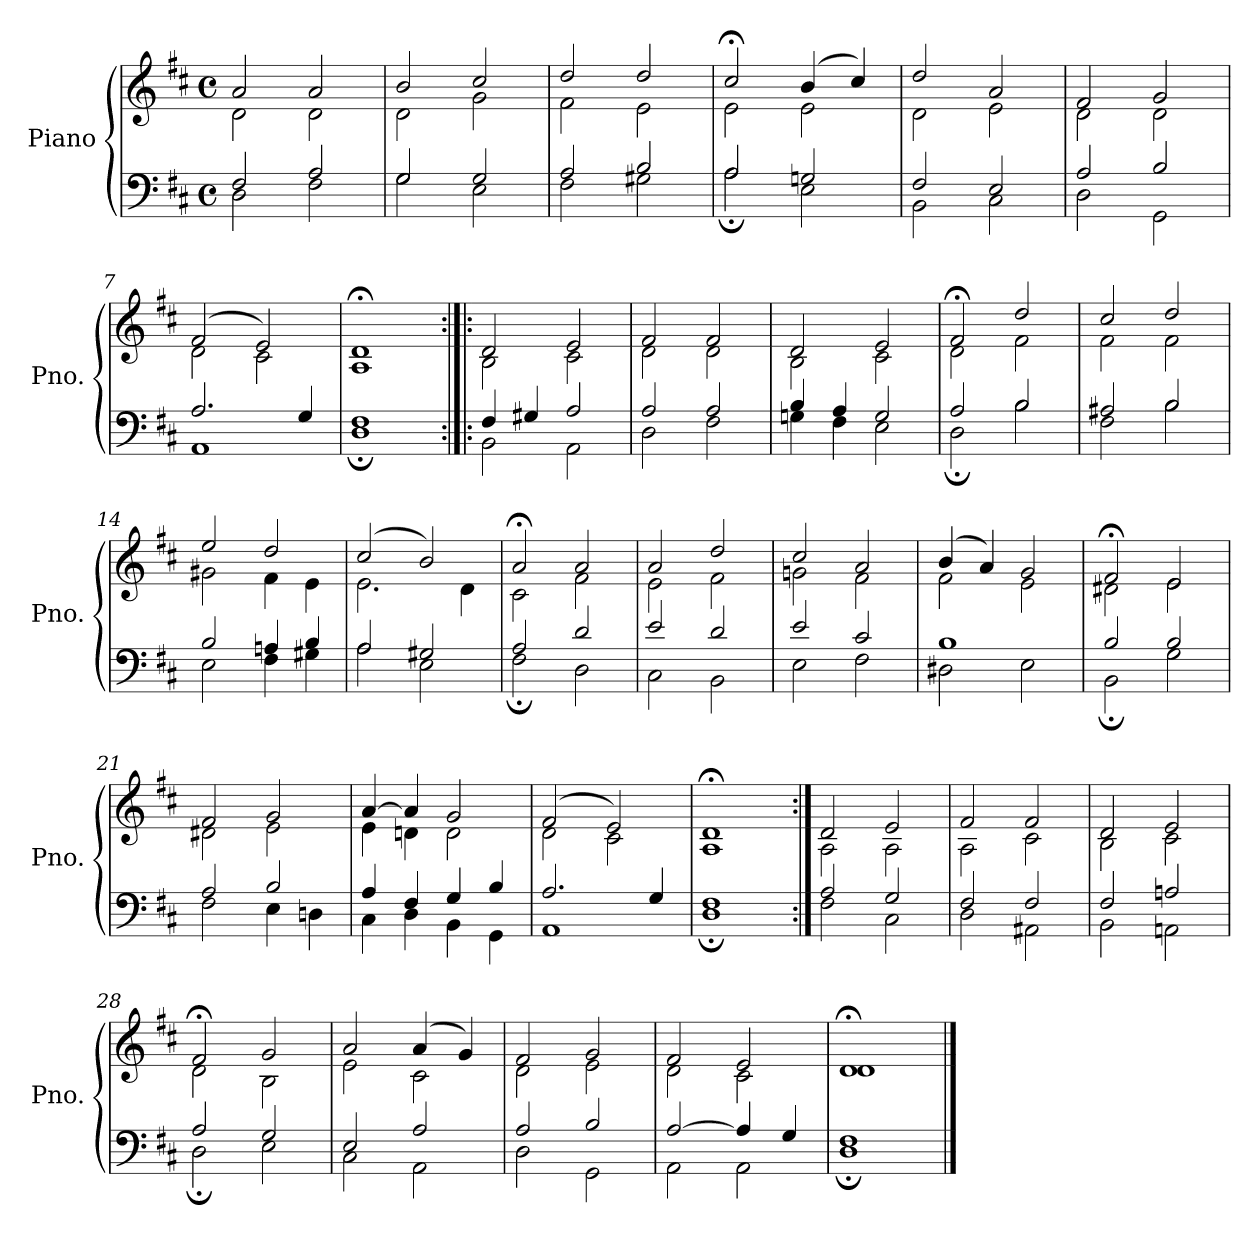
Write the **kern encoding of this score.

**kern	**kern
*part1	*part1
*staff2	*staff1
*I"Piano	*
*I'Pno.	*
*clefF4	*clefG2
*k[f#c#]	*k[f#c#]
*M4/4	*M4/4
*met(c)	*met(c)
=1	=1
*^	*^
2F#/	2D\	2a/	2d\
2A/	2F#\	2a/	2d\
=2	=2	=2	=2
2G/	2G\	2b/	2d\
2G/	2E\	2cc#/	2g\
=3	=3	=3	=3
2A/	2F#\	2dd/	2f#\
2B/	2G#X\	2dd/	2e\
=4	=4	=4	=4
2A/	2A;\	2cc#;</	2e\
2Gn/	2E\	(4b/	2e\
.	.	4cc#/)	.
=5	=5	=5	=5
2F#/	2BB\	2dd/	2d\
2E/	2C#\	2a/	2e\
=6	=6	=6	=6
2A/	2D\	2f#/	2d\
2B/	2GG\	2g/	2d\
=7	=7	=7	=7
2.A/	1AA	(2f#/	2d\
.	.	2e/)	2c#\
4G/	.	.	.
=8	=8	=8	=8
1F#	1D;	1d;<	1A
!!LO:LB:g=z	!!
=9:|!|:	=9:|!|:	=9:|!|:	=9:|!|:
4F#/	2BB\	2d/	2B\
4G#X/	.	.	.
2A/	2AA\	2e/	2c#\
=10	=10	=10	=10
2A/	2D\	2f#/	2d\
2A/	2F#\	2f#/	2d\
=11	=11	=11	=11
4B/	4Gn\	2d/	2B\
4A/	4F#\	.	.
2G/	2E\	2e/	2c#\
=12	=12	=12	=12
2A/	2D;\	2f#;</	2d\
2B/	2B\	2dd/	2f#\
=13	=13	=13	=13
2A#X/	2F#\	2cc#/	2f#\
2B/	2B\	2dd/	2f#\
=14	=14	=14	=14
2B/	2E\	2ee/	2g#X\
4An/	4F#\	2dd/	4f#\
4B/	4G#X\	.	4e\
=15	=15	=15	=15
2A/	2A\	(2cc#/	2.e\
2G#X/	2E\	2b/)	.
.	.	.	4d\
=16	=16	=16	=16
2A/	2F#;\	2a;</	2c#\
2d/	2D\	2a/	2f#\
!!LO:LB:g=z	!!
=17	=17	=17	=17
2e/	2C#\	2a/	2e\
2d/	2BB\	2dd/	2f#\
=18	=18	=18	=18
2e/	2E\	2cc#/	2gn\
2c#/	2F#\	2a/	2f#\
=19	=19	=19	=19
1B	2D#X\	(4b/	2f#\
.	.	4a/)	.
.	2E\	2g/	2e\
=20	=20	=20	=20
2B/	2BB;\	2f#;</	2d#X\
2B/	2G\	2e/	2e\
=21	=21	=21	=21
2A/	2F#\	2f#/	2d#X\
2B/	4E\	2g/	2e\
.	4Dn\	.	.
=22	=22	=22	=22
4A/	4C#\	[4a/	4e\
4F#/	4D\	4a/]	4dn\
4G/	4BB\	2g/	2d\
4B/	4GG\	.	.
=23	=23	=23	=23
2.A/	1AA	(2f#/	2d\
.	.	2e/)	2c#\
4G/	.	.	.
=24	=24	=24	=24
1F#	1D;	1d;<	1A
!!LO:LB:g=z	!!
=25:|!	=25:|!	=25:|!	=25:|!
2A/	2F#\	2d/	2A\
2G/	2C#\	2e/	2A\
=26	=26	=26	=26
2F#/	2D\	2f#/	2A\
2F#/	2AA#X\	2f#/	2c#\
=27	=27	=27	=27
2F#/	2BB\	2d/	2B\
2An/	2AAn\	2e/	2c#\
=28	=28	=28	=28
2A/	2D;\	2f#;</	2d\
2G/	2E\	2g/	2B\
=29	=29	=29	=29
2E/	2C#\	2a/	2e\
2A/	2AA\	(4a/	2c#\
.	.	4g/)	.
=30	=30	=30	=30
2A/	2D\	2f#/	2d\
2B/	2GG\	2g/	2e\
=31	=31	=31	=31
[2A/	2AA\	2f#/	2d\
4A/]	2AA\	2e/	2c#\
4G/	.	.	.
=32	=32	=32	=32
1F#	1D;	1d;<	1d
*v	*v	*	*
*	*v	*v
==	==
*-	*-
